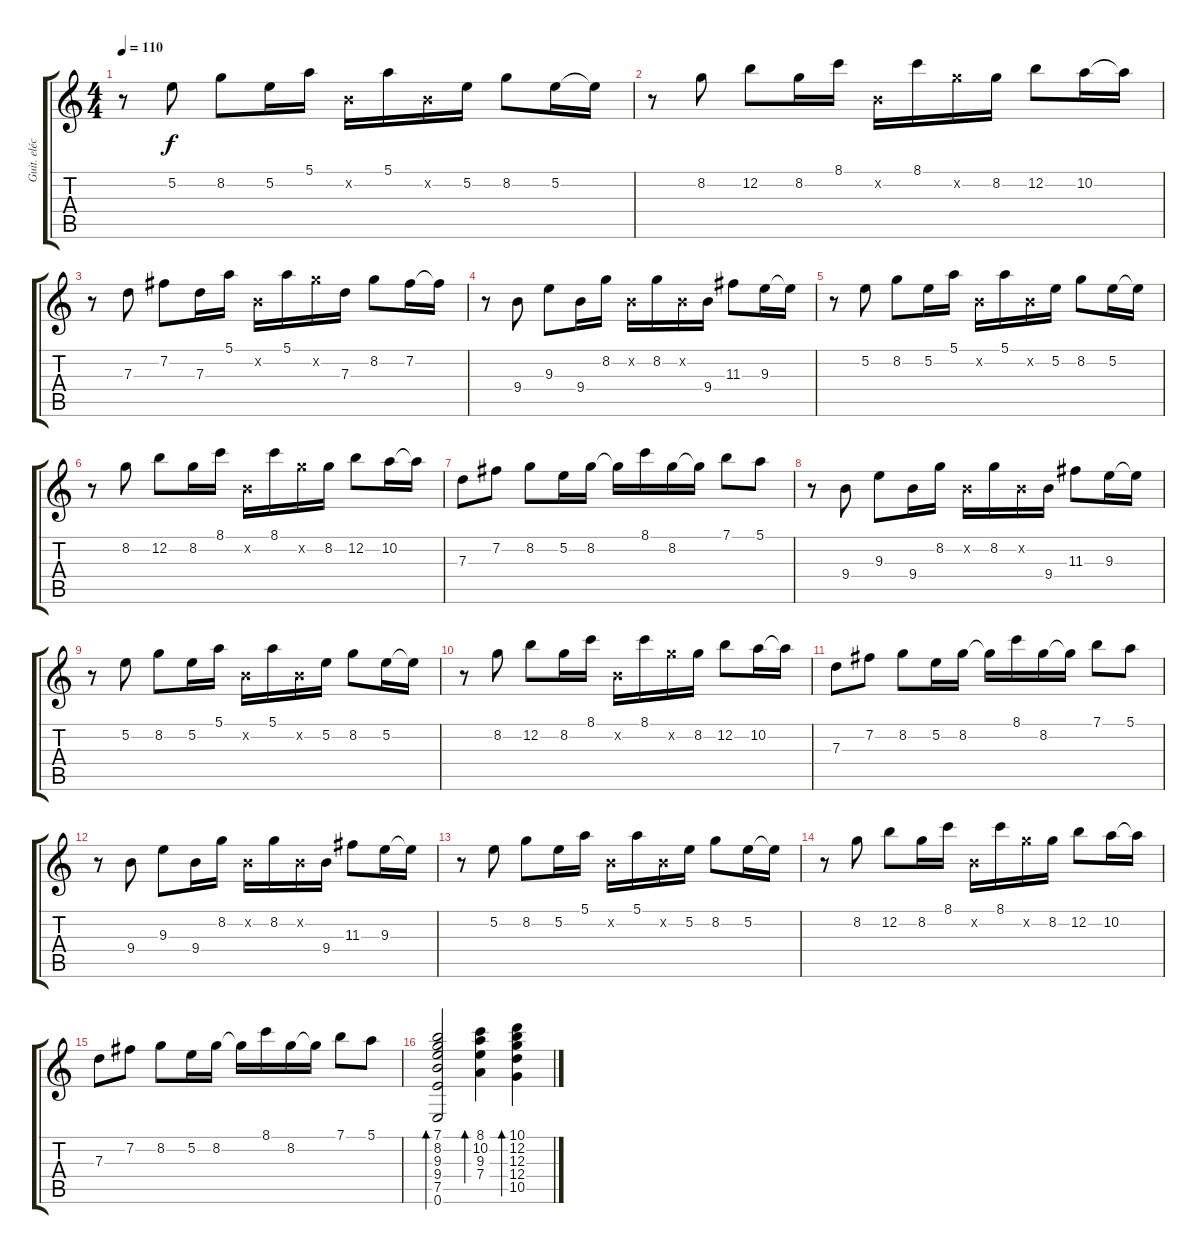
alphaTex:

\track ("Guit. eléctrica" "Guit. eléc") {instrument electricguitarclean}
\staff {score tabs}
\tuning (E4 B3 G3 D3 A2 E2) {hide}
\ts (4 4)
\tempo 110
\clef g2
\ks c
r.8{dy f} 5.2.8 8.2.8 5.2.16 5.1.16 0.2{x}.16 5.1.16 0.2{x}.16 5.2.16 8.2.8 5.2.16 5.2{t}.16 |
r.8 8.2.8 12.2.8 8.2.16 8.1.16 0.2{x}.16 8.1.16 8.2{x}.16 8.2.16 12.2.8 10.2.16 10.2{t}.16 |
r.8 7.3.8 7.2.8 7.3.16 5.1.16 0.2{x}.16 5.1.16 8.2{x}.16 7.3.16 8.2.8 7.2.16 7.2{t}.16 |
r.8 9.4.8 9.3.8 9.4.16 8.2.16 0.2{x}.16 8.2.16 0.2{x}.16 9.4.16 11.3.8 9.3.16 9.3{t}.16 |
r.8 5.2.8 8.2.8 5.2.16 5.1.16 0.2{x}.16 5.1.16 0.2{x}.16 5.2.16 8.2.8 5.2.16 5.2{t}.16 |
r.8 8.2.8 12.2.8 8.2.16 8.1.16 0.2{x}.16 8.1.16 8.2{x}.16 8.2.16 12.2.8 10.2.16 10.2{t}.16 |
7.3.8 7.2.8 8.2.8 5.2.16 8.2.16 8.2{t}.16 8.1.16 8.2.16 8.2{t}.16 7.1.8 5.1.8 |
r.8 9.4.8 9.3.8 9.4.16 8.2.16 0.2{x}.16 8.2.16 0.2{x}.16 9.4.16 11.3.8 9.3.16 9.3{t}.16 |
r.8 5.2.8 8.2.8 5.2.16 5.1.16 0.2{x}.16 5.1.16 0.2{x}.16 5.2.16 8.2.8 5.2.16 5.2{t}.16 |
r.8 8.2.8 12.2.8 8.2.16 8.1.16 0.2{x}.16 8.1.16 8.2{x}.16 8.2.16 12.2.8 10.2.16 10.2{t}.16 |
7.3.8 7.2.8 8.2.8 5.2.16 8.2.16 8.2{t}.16 8.1.16 8.2.16 8.2{t}.16 7.1.8 5.1.8 |
r.8 9.4.8 9.3.8 9.4.16 8.2.16 0.2{x}.16 8.2.16 0.2{x}.16 9.4.16 11.3.8 9.3.16 9.3{t}.16 |
r.8 5.2.8 8.2.8 5.2.16 5.1.16 0.2{x}.16 5.1.16 0.2{x}.16 5.2.16 8.2.8 5.2.16 5.2{t}.16 |
r.8 8.2.8 12.2.8 8.2.16 8.1.16 0.2{x}.16 8.1.16 8.2{x}.16 8.2.16 12.2.8 10.2.16 10.2{t}.16 |
7.3.8 7.2.8 8.2.8 5.2.16 8.2.16 8.2{t}.16 8.1.16 8.2.16 8.2{t}.16 7.1.8 5.1.8 |
(7.1 8.2 9.3 9.4 7.5 0.6).2{bd 60} (8.1 10.2 9.3 7.4).4{bd 60} (10.1 12.2 12.3 12.4 10.5).4{bd 60}
